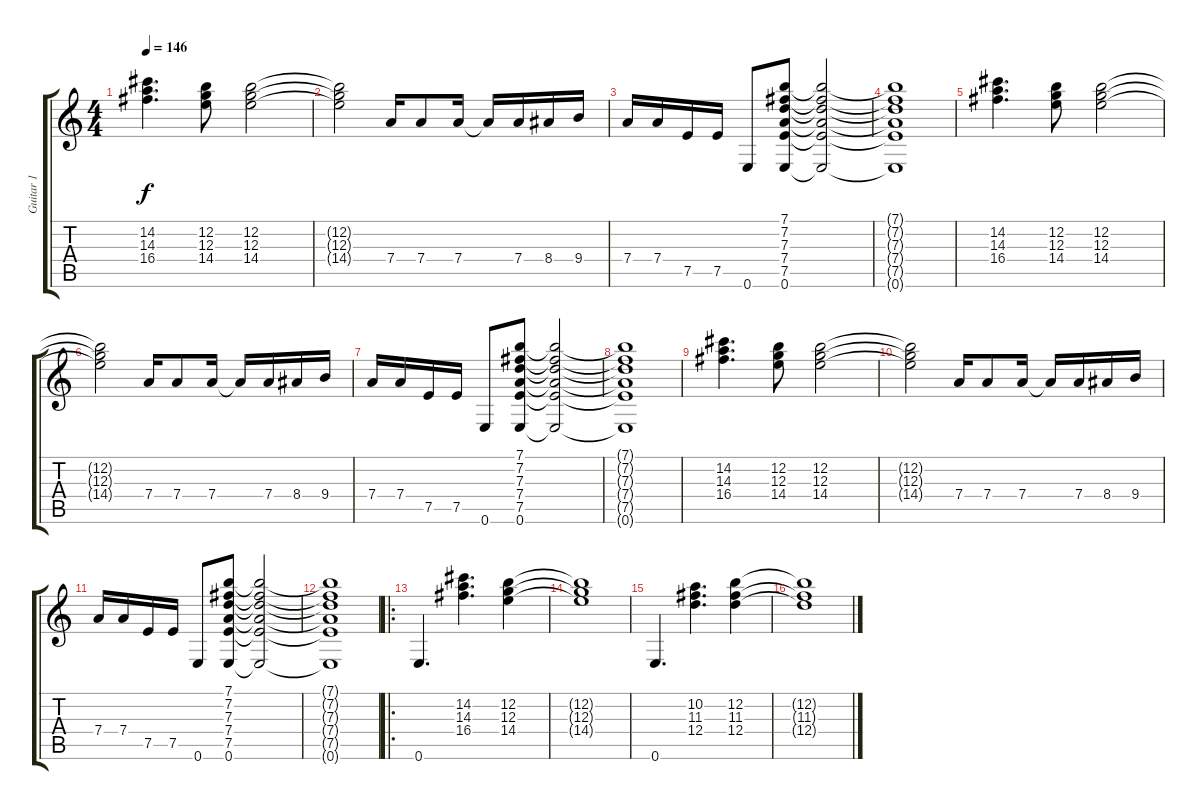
\track ("Guitar 1" "Guitar 1") {instrument overdrivenguitar}
\staff {score tabs}
\tuning (E4 B3 G3 D3 A2 E2) {hide}
\ts (4 4)
\tempo 146
\clef g2
\ks c
(14.2 14.3 16.4).4{d dy f} (12.2 12.3 14.4).8 (12.2 12.3 14.4).2 |
(12.2{t} 12.3{t} 14.4{t}).2 7.4.16 7.4.8 7.4.16 7.4{t}.16 7.4.16 8.4.16 9.4.16 |
7.4.16 7.4.16 7.5.16 7.5.16 0.6.8 (7.1 7.2 7.3 7.4 7.5 0.6).8 (7.1{t} 7.2{t} 7.3{t} 7.4{t} 7.5{t} 0.6{t}).2 |
(7.1{t} 7.2{t} 7.3{t} 7.4{t} 7.5{t} 0.6{t}).1 |
(14.2 14.3 16.4).4{d} (12.2 12.3 14.4).8 (12.2 12.3 14.4).2 |
(12.2{t} 12.3{t} 14.4{t}).2 7.4.16 7.4.8 7.4.16 7.4{t}.16 7.4.16 8.4.16 9.4.16 |
7.4.16 7.4.16 7.5.16 7.5.16 0.6.8 (7.1 7.2 7.3 7.4 7.5 0.6).8 (7.1{t} 7.2{t} 7.3{t} 7.4{t} 7.5{t} 0.6{t}).2 |
(7.1{t} 7.2{t} 7.3{t} 7.4{t} 7.5{t} 0.6{t}).1 |
(14.2 14.3 16.4).4{d} (12.2 12.3 14.4).8 (12.2 12.3 14.4).2 |
(12.2{t} 12.3{t} 14.4{t}).2 7.4.16 7.4.8 7.4.16 7.4{t}.16 7.4.16 8.4.16 9.4.16 |
7.4.16 7.4.16 7.5.16 7.5.16 0.6.8 (7.1 7.2 7.3 7.4 7.5 0.6).8 (7.1{t} 7.2{t} 7.3{t} 7.4{t} 7.5{t} 0.6{t}).2 |
(7.1{t} 7.2{t} 7.3{t} 7.4{t} 7.5{t} 0.6{t}).1 |
\ro
0.6.4{d} (14.2 14.3 16.4).4{d} (12.2 12.3 14.4).4 |
(12.2{t} 12.3{t} 14.4{t}).1 |
0.6.4{d} (10.2 11.3 12.4).4{d} (12.2 11.3 12.4).4 |
(12.2{t} 11.3{t} 12.4{t}).1
